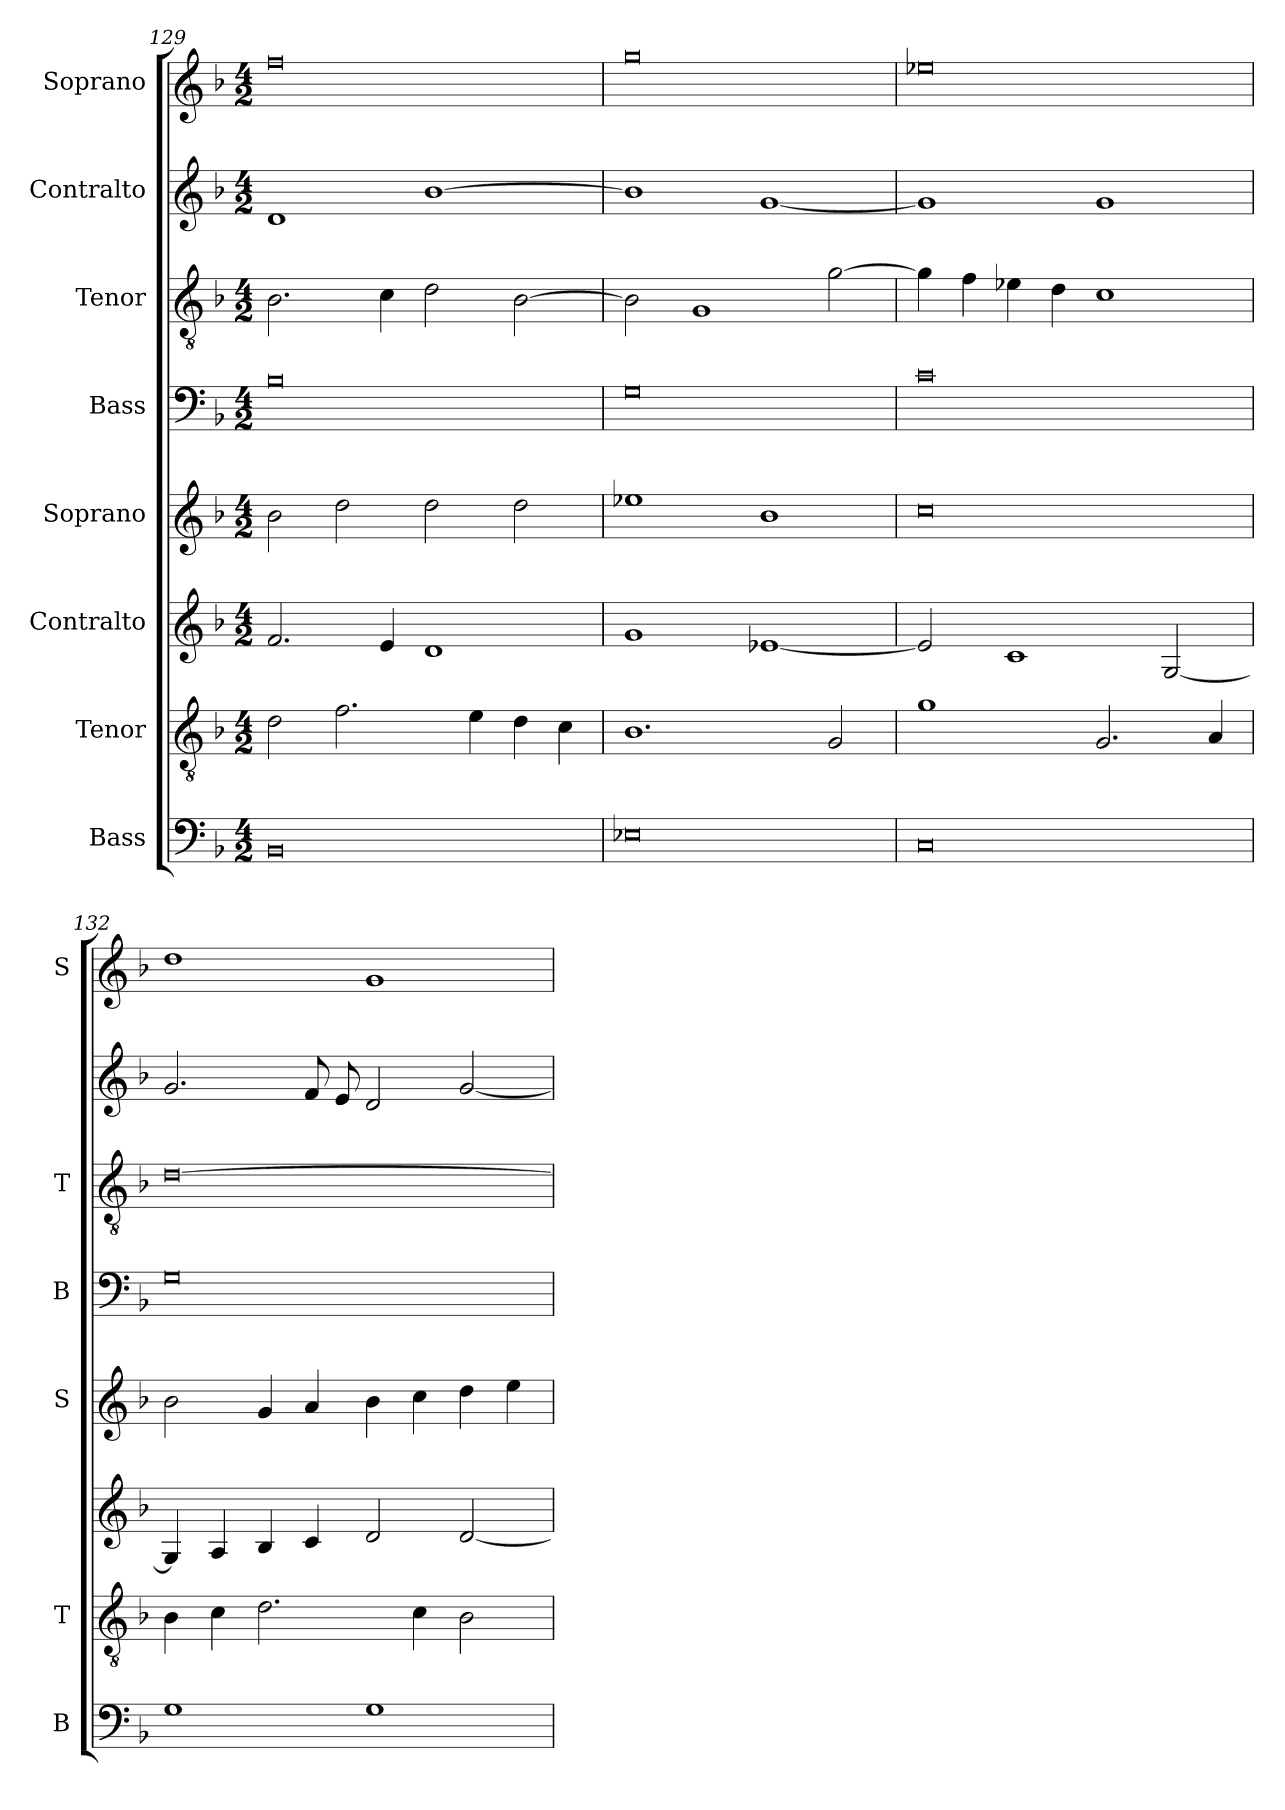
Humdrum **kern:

**kern	**kern	**kern	**kern	**kern	**kern	**kern	**kern
*part8	*part7	*part6	*part5	*part4	*part3	*part2	*part1
*staff8	*staff7	*staff6	*staff5	*staff4	*staff3	*staff2	*staff1
*I"Bass	*I"Tenor	*I"Contralto	*I"Soprano	*I"Bass	*I"Tenor	*I"Contralto	*I"Soprano
*I'B	*I'T	*	*I'S	*I'B	*I'T	*	*I'S
*clefF4	*clefGv2	*clefG2	*clefG2	*clefF4	*clefGv2	*clefG2	*clefG2
*k[b-]	*k[b-]	*k[b-]	*k[b-]	*k[b-]	*k[b-]	*k[b-]	*k[b-]
*G:dor	*G:dor	*G:dor	*G:dor	*G:dor	*G:dor	*G:dor	*G:dor
*M4/2	*M4/2	*M4/2	*M4/2	*M4/2	*M4/2	*M4/2	*M4/2
=129	=129	=129	=129	=129	=129	=129	=129
0BB-	2d	2.f	2b-	0B-	2.B-	1d	0ff
.	2.f	.	2dd	.	.	.	.
.	.	4e	.	.	4c	.	.
.	.	1d	2dd	.	2d	[1b-	.
.	4e	.	.	.	.	.	.
.	4d	.	2dd	.	[2B-	.	.
.	4c	.	.	.	.	.	.
=130	=130	=130	=130	=130	=130	=130	=130
0E-X	1.B-	1g	1ee-X	0G	2B-]	1b-]	0gg
.	.	.	.	.	1G	.	.
.	.	[1e-X	1b-	.	.	[1g	.
.	2G	.	.	.	[2g	.	.
=131	=131	=131	=131	=131	=131	=131	=131
0C	1g	2e-]	0cc	0c	4g]	1g]	0ee-X
.	.	.	.	.	4f	.	.
.	.	1c	.	.	4e-X	.	.
.	.	.	.	.	4d	.	.
.	2.G	.	.	.	1c	1g	.
.	.	[2G	.	.	.	.	.
.	4A	.	.	.	.	.	.
=132	=132	=132	=132	=132	=132	=132	=132
1G	4B-	4G]	2b-	0G	[0d	2.g	1dd
.	4c	4A	.	.	.	.	.
.	2.d	4B-	4g	.	.	.	.
.	.	4c	4a	.	.	8f	.
.	.	.	.	.	.	8e	.
1G	.	2d	4b-	.	.	2d	1g
.	4c	.	4cc	.	.	.	.
.	2B-	[2d	4dd	.	.	[2g	.
.	.	.	4ee	.	.	.	.
=	=	=	=	=	=	=	=
*-	*-	*-	*-	*-	*-	*-	*-
